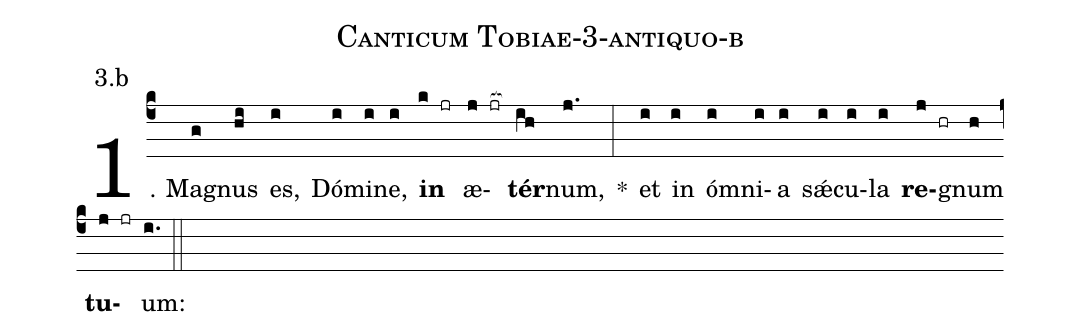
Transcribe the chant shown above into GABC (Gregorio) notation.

name: Canticum Tobiae-3-antiquo-b;
annotation: 3.b;
%%
(c4)1. Ma(g)gnus(hi) es,(i) Dó(i)mi(i)ne,(i) <b>in</b>(k jr) æ(j jr[ocb:1{])<b>tér</b>(ih[ocb:0}])num,(j.) *(:) et(i) in(i) óm(i)ni(i)a(i) sǽ(i)cu(i)la(i) <b>re</b>(j hr)gnum(h) <b>tu</b>(j jr)um:(i.) (::)
